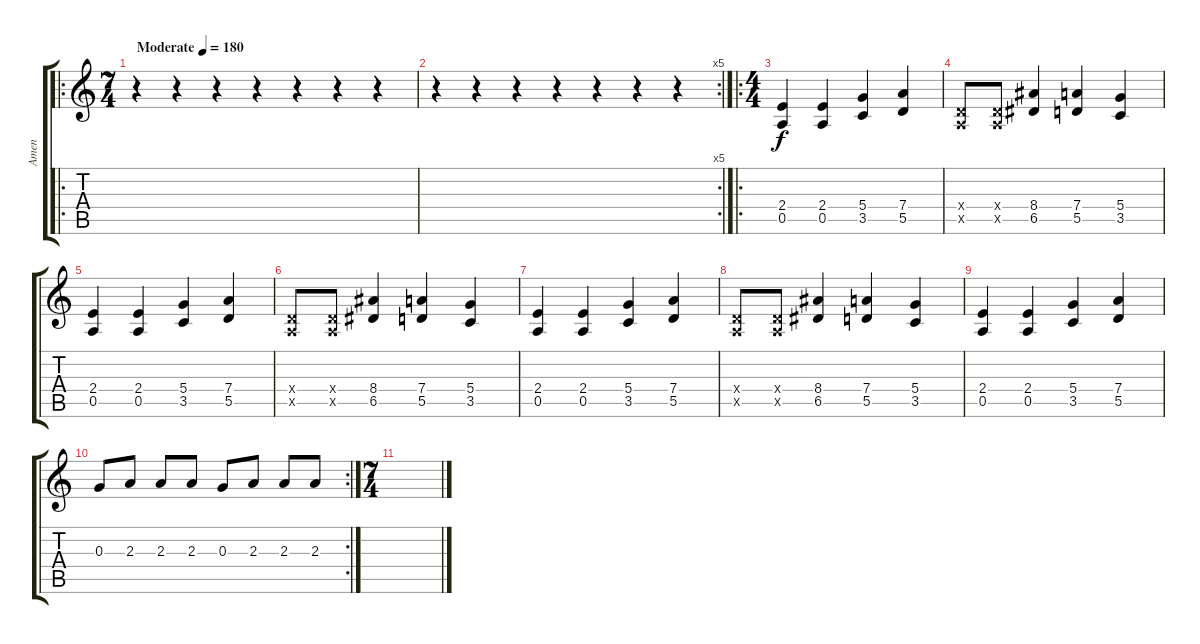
\track ("Amen" "Amen") {instrument overdrivenguitar}
\staff {score tabs}
\tuning (E4 B3 G3 D3 A2 E2) {hide}
\ro
\ts (7 4)
\tempo (180 "Moderate")
\tempo 175
\tempo (180 "Moderate")
\clef g2
\ks c
r.4{dy f instrument overdrivenguitar} r.4 r.4 r.4 r.4 r.4 r.4 |
\rc 5
r.4 r.4 r.4 r.4 r.4 r.4 r.4 |
\ro
\ts (4 4)
(2.4 0.5).4 (2.4 0.5).4 (5.4 3.5).4 (7.4 5.5).4 |
(0.4{x} 0.5{x}).8 (0.4{x} 0.5{x}).8 (8.4 6.5).4 (7.4 5.5).4 (5.4 3.5).4 |
(2.4 0.5).4 (2.4 0.5).4 (5.4 3.5).4 (7.4 5.5).4 |
(0.4{x} 0.5{x}).8 (0.4{x} 0.5{x}).8 (8.4 6.5).4 (7.4 5.5).4 (5.4 3.5).4 |
(2.4 0.5).4 (2.4 0.5).4 (5.4 3.5).4 (7.4 5.5).4 |
(0.4{x} 0.5{x}).8 (0.4{x} 0.5{x}).8 (8.4 6.5).4 (7.4 5.5).4 (5.4 3.5).4 |
(2.4 0.5).4 (2.4 0.5).4 (5.4 3.5).4 (7.4 5.5).4 |
\rc 2
0.3.8 2.3.8 2.3.8 2.3.8 0.3.8 2.3.8 2.3.8 2.3.8 |
\ts (7 4)
